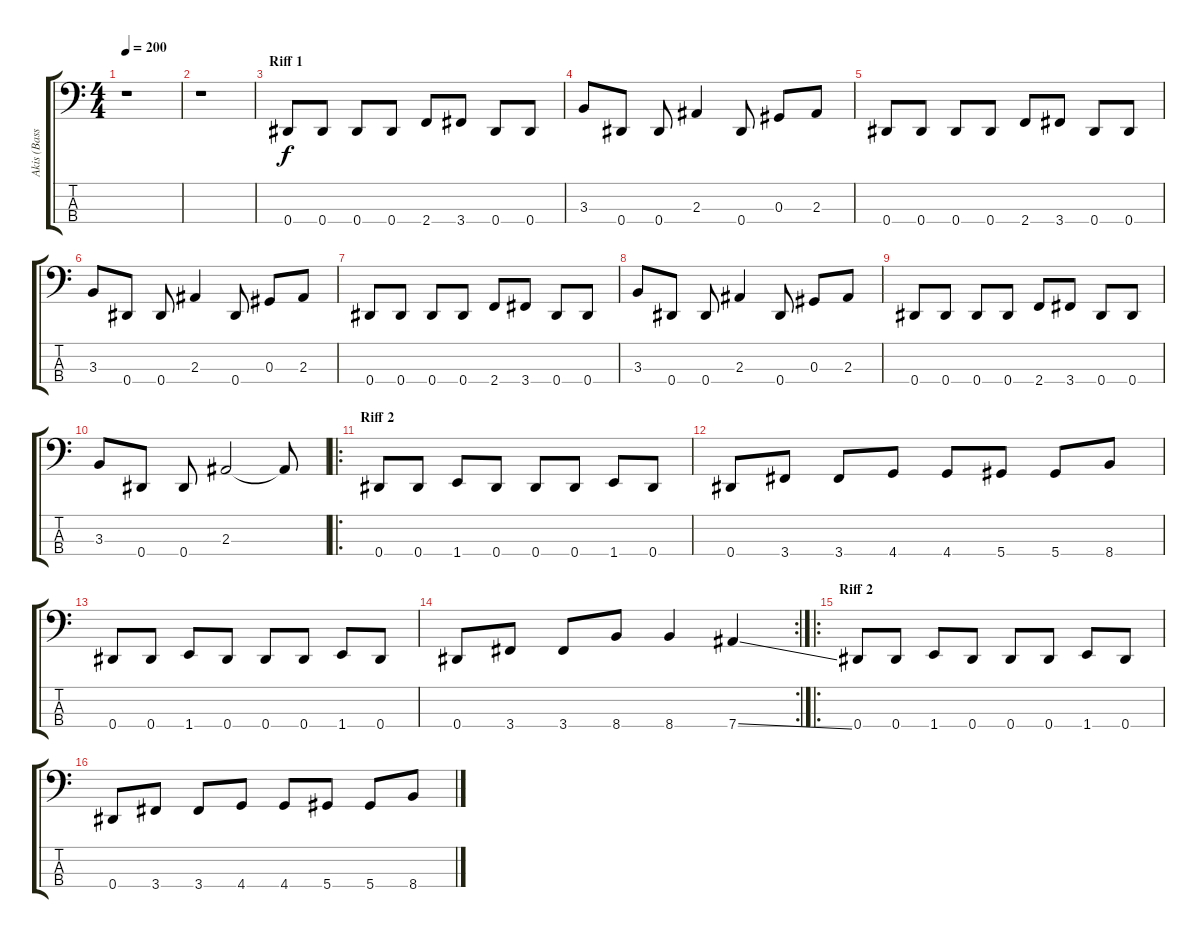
\track ("Akis (Bass)" "Akis (Bass") {instrument electricbasspick}
\staff {score tabs}
\tuning (Gb2 Db2 Ab1 Eb1) {hide}
\ts (4 4)
\tempo 200
\clef f4
\ks c
r.1{dy f instrument electricbasspick} |
r.1 |
\section ("" "Riff 1")
0.4.8 0.4.8 0.4.8 0.4.8 2.4.8 3.4.8 0.4.8 0.4.8 |
3.3.8 0.4.8 0.4.8 2.3.4 0.4.8 0.3.8 2.3.8 |
0.4.8 0.4.8 0.4.8 0.4.8 2.4.8 3.4.8 0.4.8 0.4.8 |
3.3.8 0.4.8 0.4.8 2.3.4 0.4.8 0.3.8 2.3.8 |
0.4.8 0.4.8 0.4.8 0.4.8 2.4.8 3.4.8 0.4.8 0.4.8 |
3.3.8 0.4.8 0.4.8 2.3.4 0.4.8 0.3.8 2.3.8 |
0.4.8 0.4.8 0.4.8 0.4.8 2.4.8 3.4.8 0.4.8 0.4.8 |
3.3.8 0.4.8 0.4.8 2.3.2 2.3{t}.8 |
\ro
\section ("" "Riff 2")
0.4.8 0.4.8 1.4.8 0.4.8 0.4.8 0.4.8 1.4.8 0.4.8 |
0.4.8 3.4.8 3.4.8 4.4.8 4.4.8 5.4.8 5.4.8 8.4.8 |
0.4.8 0.4.8 1.4.8 0.4.8 0.4.8 0.4.8 1.4.8 0.4.8 |
\rc 2
0.4.8 3.4.8 3.4.8 8.4.8 8.4.4 7.4{ss}.4 |
\ro
\section ("" "Riff 2 ")
0.4.8 0.4.8 1.4.8 0.4.8 0.4.8 0.4.8 1.4.8 0.4.8 |
0.4.8 3.4.8 3.4.8 4.4.8 4.4.8 5.4.8 5.4.8 8.4.8
